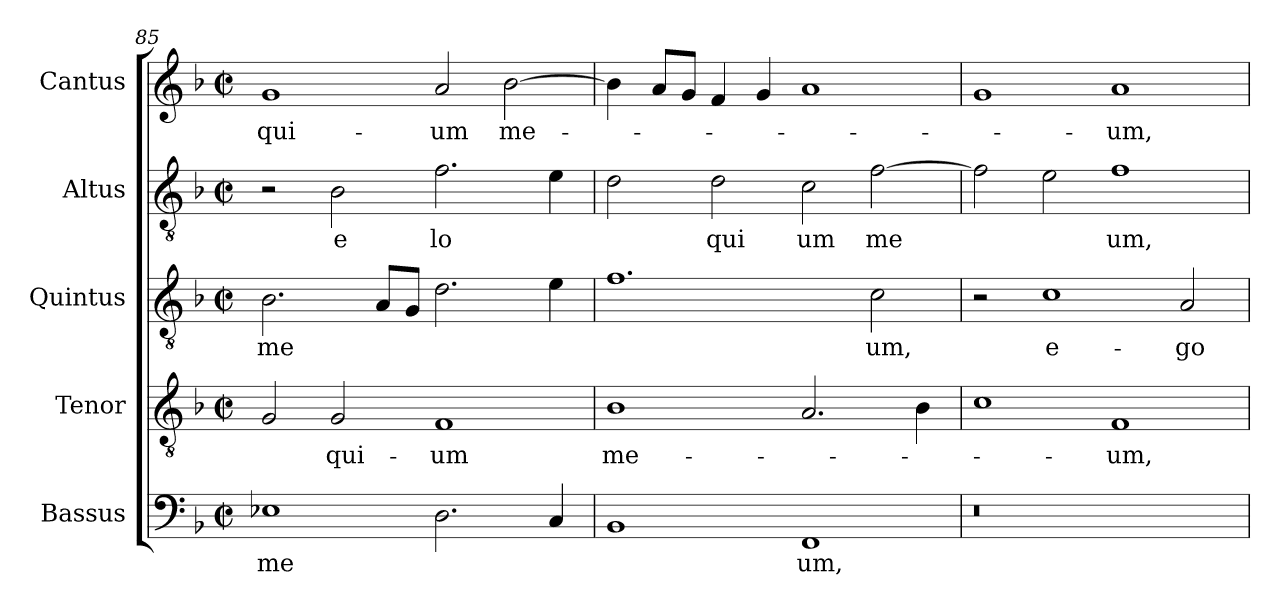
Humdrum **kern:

**kern	**text	**kern	**text	**kern	**text	**kern	**text	**kern	**text
*part5	*part5	*part4	*part4	*part3	*part3	*part2	*part2	*part1	*part1
*staff5	*staff5	*staff4	*staff4	*staff3	*staff3	*staff2	*staff2	*staff1	*staff1
*I"Bassus	*	*I"Tenor	*	*I"Quintus	*	*I"Altus	*	*I"Cantus	*
*clefF4	*	*clefGv2	*	*clefGv2	*	*clefGv2	*	*clefG2	*
*k[b-]	*	*k[b-]	*	*k[b-]	*	*k[b-]	*	*k[b-]	*
*F:	*	*F:	*	*F:	*	*F:	*	*F:	*
*M2/2	*	*M2/2	*	*M2/2	*	*M2/2	*	*M2/2	*
*met(c|)	*	*met(c|)	*	*met(c|)	*	*met(c|)	*	*met(c|)	*
=85	=85	=85	=85	=85	=85	=85	=85	=85	=85
!	!LO:LY:b:cj	!	!	!	!LO:LY:b	!	!	!	!LO:LY:b:cj
1E-X	me	2G/	.	2.B-\	me	2r	.	1g	-qui-
!	!	!	!LO:LY:b:cj	!	!	!	!LO:LY:b:cj	!	!
.	.	2G/	-qui-	.	.	2B-\	e	.	.
.	.	.	.	8A/L	.	.	.	.	.
.	.	.	.	8G/J	.	.	.	.	.
!	!	!	!LO:LY:b:cj	!	!	!	!LO:LY:b:cj	!	!LO:LY:b:cj
2.D\	.	1F	-um	2.d\	.	2.f\	lo	2a/	-um
!	!	!	!	!	!	!	!	!	!LO:LY:b
.	.	.	.	.	.	.	.	[>2b-\	me-
4C/	.	.	.	4e\	.	4e\	.	.	.
=86	=86	=86	=86	=86	=86	=86	=86	=86	=86
!	!	!	!LO:LY:b:cj	!	!	!	!	!	!
1BB-	.	1B-	me-	1.f	.	2d\	.	4b-\]	.
.	.	.	.	.	.	.	.	8a/L	.
.	.	.	.	.	.	.	.	8g/J	.
!	!	!	!	!	!	!	!LO:LY:b:cj	!	!
.	.	.	.	.	.	2d\	qui	4f/	.
.	.	.	.	.	.	.	.	4g/	.
!	!LO:LY:b:cj	!	!	!	!	!	!LO:LY:b:cj	!	!
1FF	um,	2.A/	.	.	.	2c\	um	1a	.
!	!	!	!	!	!LO:LY:b:cj	!	!LO:LY:b	!	!
.	.	.	.	2c\	um,	[>2f\	me	.	.
.	.	4B-\	.	.	.	.	.	.	.
!!LO:PB:g=z
=87	=87	=87	=87	=87	=87	=87	=87	=87	=87
0r	.	1c	.	2r	.	2f\]	.	1g	.
!	!	!	!	!	!LO:LY:b:cj	!	!	!	!
.	.	.	.	1c	e-	2e\	.	.	.
!	!	!	!LO:LY:b:cj	!	!	!	!LO:LY:b:cj	!	!LO:LY:b:cj
.	.	1F	-um,	.	.	1f	um,	1a	-um,
!	!	!	!	!	!LO:LY:b:cj	!	!	!	!
.	.	.	.	2A/	-go	.	.	.	.
=	=	=	=	=	=	=	=	=	=
*-	*-	*-	*-	*-	*-	*-	*-	*-	*-
